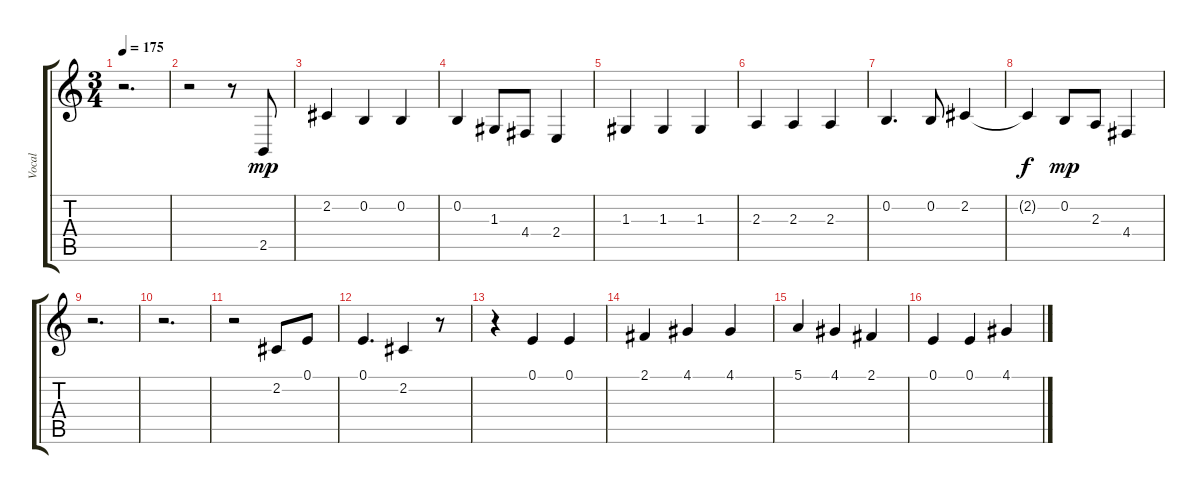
\track ("Vocal" "Vocal") {instrument fx8scifi}
\staff {score tabs}
\tuning (E4 B3 G3 D3 A2 E2) {hide}
\ts (3 4)
\tempo 175
\clef g2
\ks c
r.2{d dy f} |
r.2 r.8 2.5.8{dy mp} |
2.2.4 0.2.4 0.2.4 |
0.2.4 1.3.8 4.4.8 2.4.4 |
1.3.4 1.3.4 1.3.4 |
2.3.4 2.3.4 2.3.4 |
0.2.4{d} 0.2.8 2.2.4 |
2.2{t}.4{dy f} 0.2.8{dy mp} 2.3.8 4.4.4 |
r.2{d} |
r.2{d} |
r.2 2.2.8 0.1.8 |
0.1.4{d} 2.2.4 r.8 |
r.4 0.1.4 0.1.4 |
2.1.4 4.1.4 4.1.4 |
5.1.4 4.1.4 2.1.4 |
0.1.4 0.1.4 4.1.4
